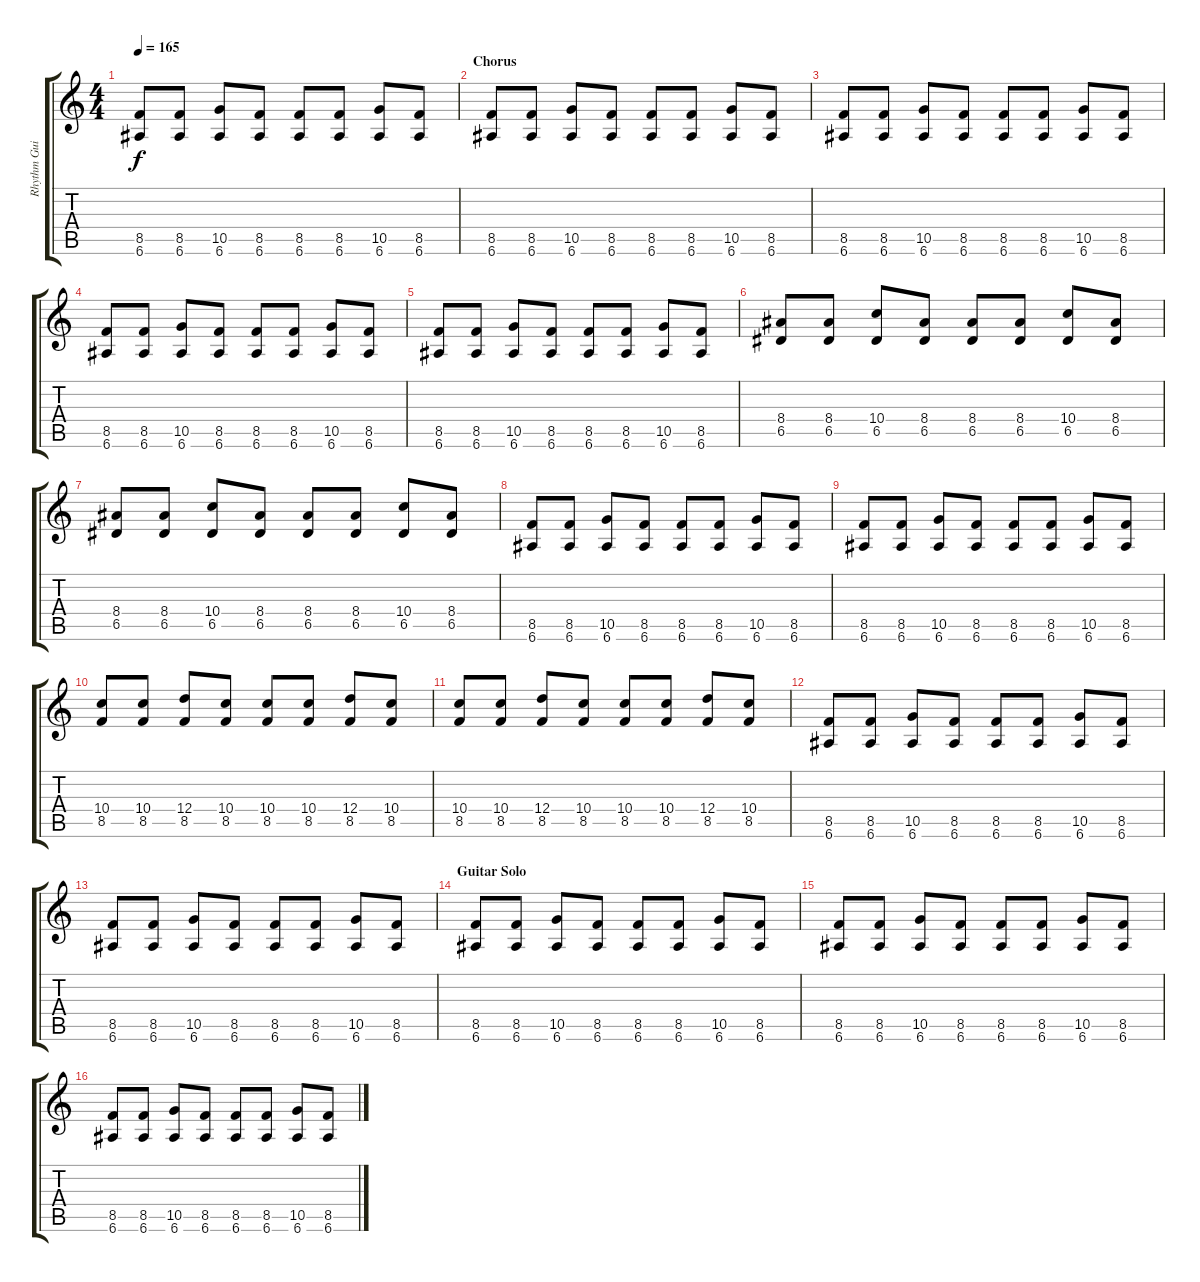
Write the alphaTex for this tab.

\track ("Rhythm Guitar" "Rhythm Gui") {instrument electricguitarjazz}
\staff {score tabs}
\tuning (E4 B3 G3 D3 A2 E2) {hide}
\ts (4 4)
\tempo 165
\clef g2
\ks c
(8.5 6.6).8{dy f} (8.5 6.6).8 (10.5 6.6).8 (8.5 6.6).8 (8.5 6.6).8 (8.5 6.6).8 (10.5 6.6).8 (8.5 6.6).8 |
\section ("" "Chorus")
(8.5 6.6).8 (8.5 6.6).8 (10.5 6.6).8 (8.5 6.6).8 (8.5 6.6).8 (8.5 6.6).8 (10.5 6.6).8 (8.5 6.6).8 |
(8.5 6.6).8 (8.5 6.6).8 (10.5 6.6).8 (8.5 6.6).8 (8.5 6.6).8 (8.5 6.6).8 (10.5 6.6).8 (8.5 6.6).8 |
(8.5 6.6).8 (8.5 6.6).8 (10.5 6.6).8 (8.5 6.6).8 (8.5 6.6).8 (8.5 6.6).8 (10.5 6.6).8 (8.5 6.6).8 |
(8.5 6.6).8 (8.5 6.6).8 (10.5 6.6).8 (8.5 6.6).8 (8.5 6.6).8 (8.5 6.6).8 (10.5 6.6).8 (8.5 6.6).8 |
(8.4 6.5).8 (8.4 6.5).8 (10.4 6.5).8 (8.4 6.5).8 (8.4 6.5).8 (8.4 6.5).8 (10.4 6.5).8 (8.4 6.5).8 |
(8.4 6.5).8 (8.4 6.5).8 (10.4 6.5).8 (8.4 6.5).8 (8.4 6.5).8 (8.4 6.5).8 (10.4 6.5).8 (8.4 6.5).8 |
(8.5 6.6).8 (8.5 6.6).8 (10.5 6.6).8 (8.5 6.6).8 (8.5 6.6).8 (8.5 6.6).8 (10.5 6.6).8 (8.5 6.6).8 |
(8.5 6.6).8 (8.5 6.6).8 (10.5 6.6).8 (8.5 6.6).8 (8.5 6.6).8 (8.5 6.6).8 (10.5 6.6).8 (8.5 6.6).8 |
(10.4 8.5).8 (10.4 8.5).8 (12.4 8.5).8 (10.4 8.5).8 (10.4 8.5).8 (10.4 8.5).8 (12.4 8.5).8 (10.4 8.5).8 |
(10.4 8.5).8 (10.4 8.5).8 (12.4 8.5).8 (10.4 8.5).8 (10.4 8.5).8 (10.4 8.5).8 (12.4 8.5).8 (10.4 8.5).8 |
(8.5 6.6).8 (8.5 6.6).8 (10.5 6.6).8 (8.5 6.6).8 (8.5 6.6).8 (8.5 6.6).8 (10.5 6.6).8 (8.5 6.6).8 |
(8.5 6.6).8 (8.5 6.6).8 (10.5 6.6).8 (8.5 6.6).8 (8.5 6.6).8 (8.5 6.6).8 (10.5 6.6).8 (8.5 6.6).8 |
\section ("" "Guitar Solo")
(8.5 6.6).8 (8.5 6.6).8 (10.5 6.6).8 (8.5 6.6).8 (8.5 6.6).8 (8.5 6.6).8 (10.5 6.6).8 (8.5 6.6).8 |
(8.5 6.6).8 (8.5 6.6).8 (10.5 6.6).8 (8.5 6.6).8 (8.5 6.6).8 (8.5 6.6).8 (10.5 6.6).8 (8.5 6.6).8 |
(8.5 6.6).8 (8.5 6.6).8 (10.5 6.6).8 (8.5 6.6).8 (8.5 6.6).8 (8.5 6.6).8 (10.5 6.6).8 (8.5 6.6).8
